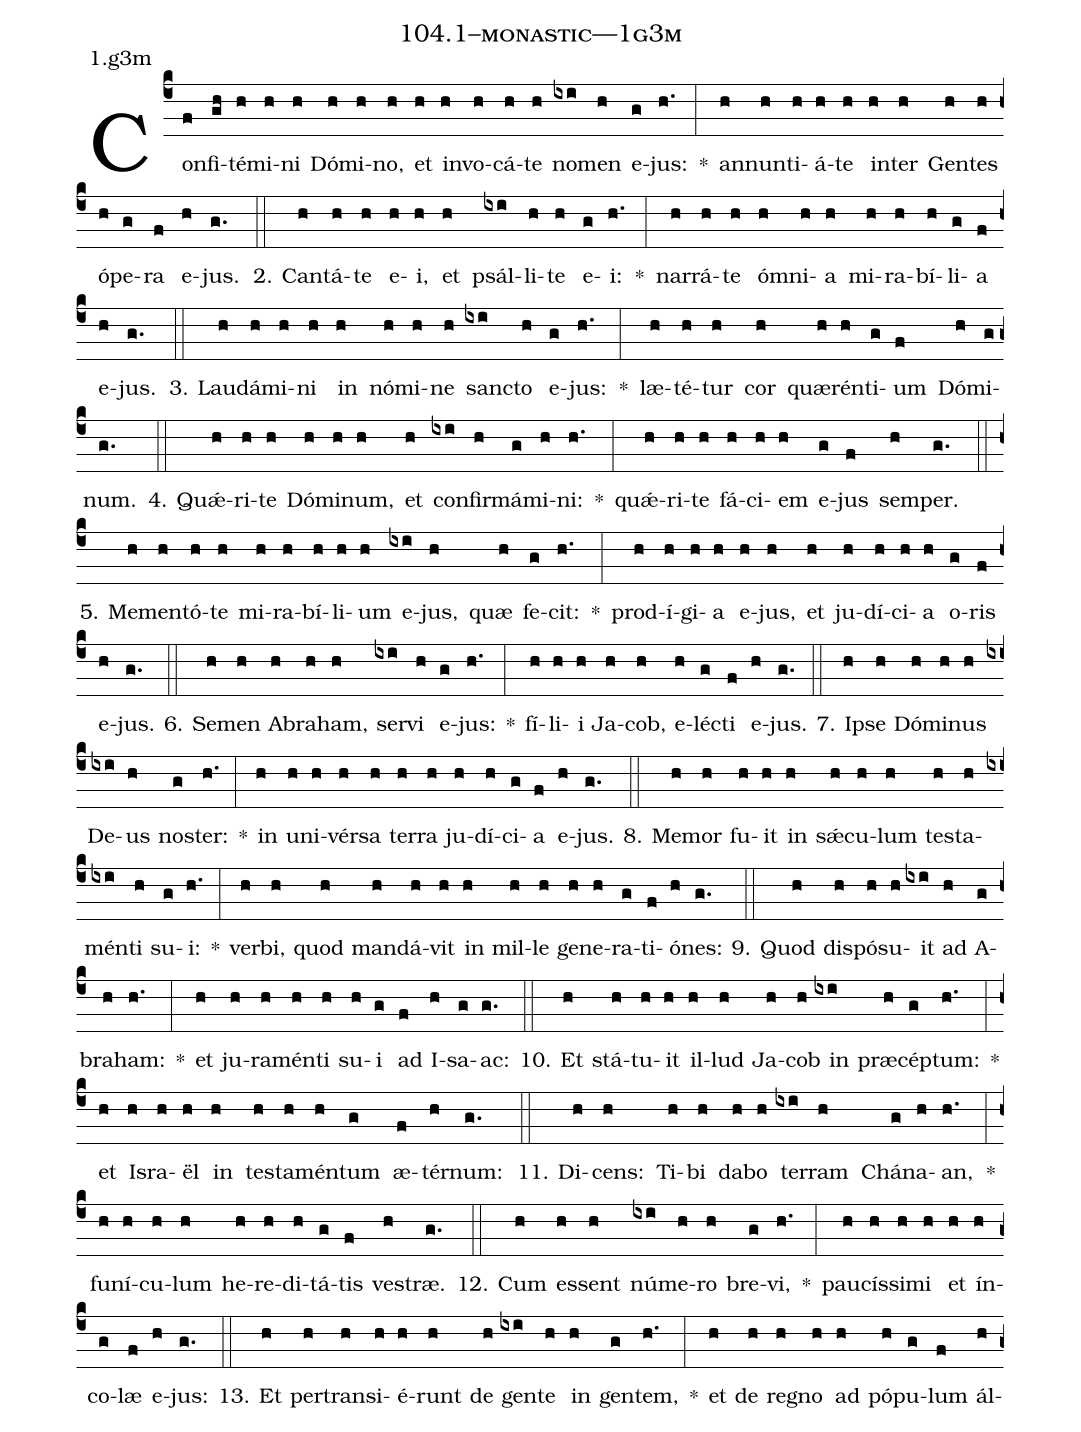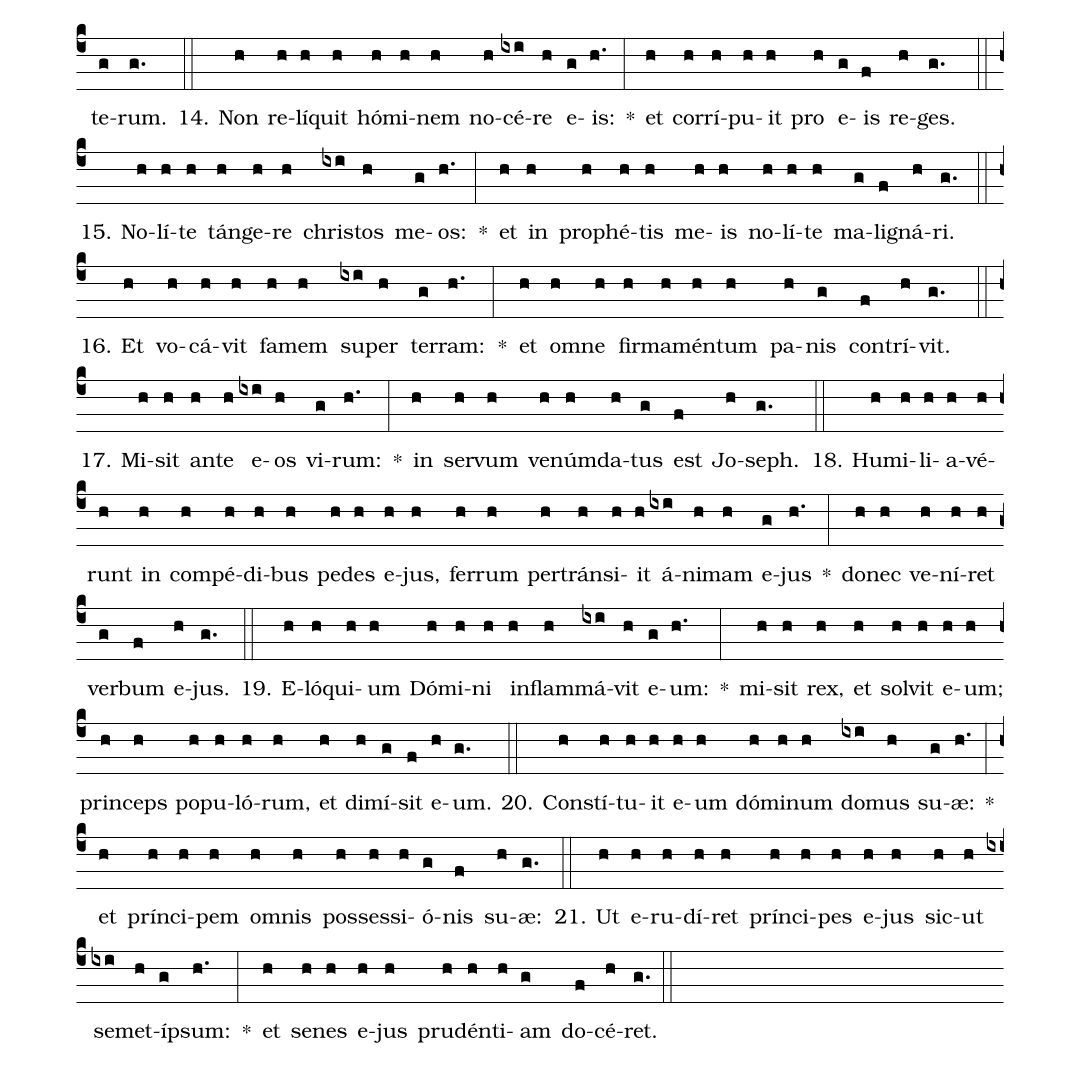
name: 104.1--monastic---1g3m;
annotation: 1.g3m;
%%
(c4)Con(f)fi(gh)té(h)mi(h)ni(h) Dó(h)mi(h)no,(h) et(h) in(h)vo(h)cá(h)te(h) no(ixi)men(h) e(g)jus:(h.) *(:) an(h)nun(h)ti(h)á(h)te(h) in(h)ter(h) Gen(h)tes(h) ó(h)pe(g)ra(f) e(h)jus.(g.) (::)
2. Can(h)tá(h)te(h) e(h)i,(h) et(h) psál(ixi)li(h)te(h) e(g)i:(h.) *(:) nar(h)rá(h)te(h) óm(h)ni(h)a(h) mi(h)ra(h)bí(h)li(g)a(f) e(h)jus.(g.) (::)
3. Lau(h)dá(h)mi(h)ni(h) in(h) nó(h)mi(h)ne(h) sanc(ixi)to(h) e(g)jus:(h.) *(:) læ(h)té(h)tur(h) cor(h) quæ(h)rén(h)ti(g)um(f) Dó(h)mi(g)num.(g.) (::)
4. Quǽ(h)ri(h)te(h) Dó(h)mi(h)num,(h) et(h) con(ixi)fir(h)má(g)mi(h)ni:(h.) *(:) quǽ(h)ri(h)te(h) fá(h)ci(h)em(h) e(g)jus(f) sem(h)per.(g.) (::)
5. Me(h)men(h)tó(h)te(h) mi(h)ra(h)bí(h)li(h)um(h) e(ixi)jus,(h) quæ(h) fe(g)cit:(h.) *(:) prod(h)í(h)gi(h)a(h) e(h)jus,(h) et(h) ju(h)dí(h)ci(h)a(h) o(g)ris(f) e(h)jus.(g.) (::)
6. Se(h)men(h) A(h)bra(h)ham,(h) ser(ixi)vi(h) e(g)jus:(h.) *(:) fí(h)li(h)i(h) Ja(h)cob,(h) e(h)léc(g)ti(f) e(h)jus.(g.) (::)
7. Ip(h)se(h) Dó(h)mi(h)nus(h) De(ixi)us(h) nos(g)ter:(h.) *(:) in(h) u(h)ni(h)vér(h)sa(h) ter(h)ra(h) ju(h)dí(h)ci(g)a(f) e(h)jus.(g.) (::)
8. Me(h)mor(h) fu(h)it(h) in(h) sǽ(h)cu(h)lum(h) tes(h)ta(h)mén(ixi)ti(h) su(g)i:(h.) *(:) ver(h)bi,(h) quod(h) man(h)dá(h)vit(h) in(h) mil(h)le(h) ge(h)ne(h)ra(g)ti(f)ó(h)nes:(g.) (::)
9. Quod(h) dis(h)pó(h)su(h)it(ixi) ad(h) A(g)bra(h)ham:(h.) *(:) et(h) ju(h)ra(h)mén(h)ti(h) su(h)i(g) ad(f) I(h)sa(g)ac:(g.) (::)
10. Et(h) stá(h)tu(h)it(h) il(h)lud(h) Ja(h)cob(h) in(ixi) præ(h)cép(g)tum:(h.) *(:) et(h) Is(h)ra(h)ël(h) in(h) tes(h)ta(h)mén(h)tum(g) æ(f)tér(h)num:(g.) (::)
11. Di(h)cens:(h) Ti(h)bi(h) da(h)bo(h) ter(ixi)ram(h) Chá(g)na(h)an,(h.) *(:) fu(h)ní(h)cu(h)lum(h) he(h)re(h)di(h)tá(g)tis(f) ves(h)træ.(g.) (::)
12. Cum(h) es(h)sent(h) nú(ixi)me(h)ro(h) bre(g)vi,(h.) *(:) pau(h)cís(h)si(h)mi(h) et(h) ín(h)co(g)læ(f) e(h)jus:(g.) (::)
13. Et(h) per(h)trans(h)i(h)é(h)runt(h) de(h) gen(ixi)te(h) in(h) gen(g)tem,(h.) *(:) et(h) de(h) re(h)gno(h) ad(h) pó(h)pu(g)lum(f) ál(h)te(g)rum.(g.) (::)
14. Non(h) re(h)lí(h)quit(h) hó(h)mi(h)nem(h) no(h)cé(ixi)re(h) e(g)is:(h.) *(:) et(h) cor(h)rí(h)pu(h)it(h) pro(h) e(g)is(f) re(h)ges.(g.) (::)
15. No(h)lí(h)te(h) tán(h)ge(h)re(h) chris(ixi)tos(h) me(g)os:(h.) *(:) et(h) in(h) pro(h)phé(h)tis(h) me(h)is(h) no(h)lí(h)te(h) ma(g)li(f)gná(h)ri.(g.) (::)
16. Et(h) vo(h)cá(h)vit(h) fa(h)mem(h) su(ixi)per(h) ter(g)ram:(h.) *(:) et(h) om(h)ne(h) fir(h)ma(h)mén(h)tum(h) pa(h)nis(g) con(f)trí(h)vit.(g.) (::)
17. Mi(h)sit(h) an(h)te(h) e(ixi)os(h) vi(g)rum:(h.) *(:) in(h) ser(h)vum(h) ve(h)núm(h)da(h)tus(g) est(f) Jo(h)seph.(g.) (::)
18. Hu(h)mi(h)li(h)a(h)vé(h)runt(h) in(h) com(h)pé(h)di(h)bus(h) pe(h)des(h) e(h)jus,(h) fer(h)rum(h) per(h)tráns(h)i(h)it(h) á(ixi)ni(h)mam(h) e(g)jus(h.) *(:) do(h)nec(h) ve(h)ní(h)ret(h) ver(g)bum(f) e(h)jus.(g.) (::)
19. E(h)ló(h)qui(h)um(h) Dó(h)mi(h)ni(h) in(h)flam(h)má(ixi)vit(h) e(g)um:(h.) *(:) mi(h)sit(h) rex,(h) et(h) sol(h)vit(h) e(h)um;(h) prin(h)ceps(h) po(h)pu(h)ló(h)rum,(h) et(h) di(h)mí(g)sit(f) e(h)um.(g.) (::)
20. Con(h)stí(h)tu(h)it(h) e(h)um(h) dó(h)mi(h)num(h) do(ixi)mus(h) su(g)æ:(h.) *(:) et(h) prín(h)ci(h)pem(h) om(h)nis(h) pos(h)ses(h)si(h)ó(g)nis(f) su(h)æ:(g.) (::)
21. Ut(h) e(h)ru(h)dí(h)ret(h) prín(h)ci(h)pes(h) e(h)jus(h) sic(h)ut(h) se(ixi)met(h)íp(g)sum:(h.) *(:) et(h) se(h)nes(h) e(h)jus(h) pru(h)dén(h)ti(h)am(g) do(f)cé(h)ret.(g.) (::)
